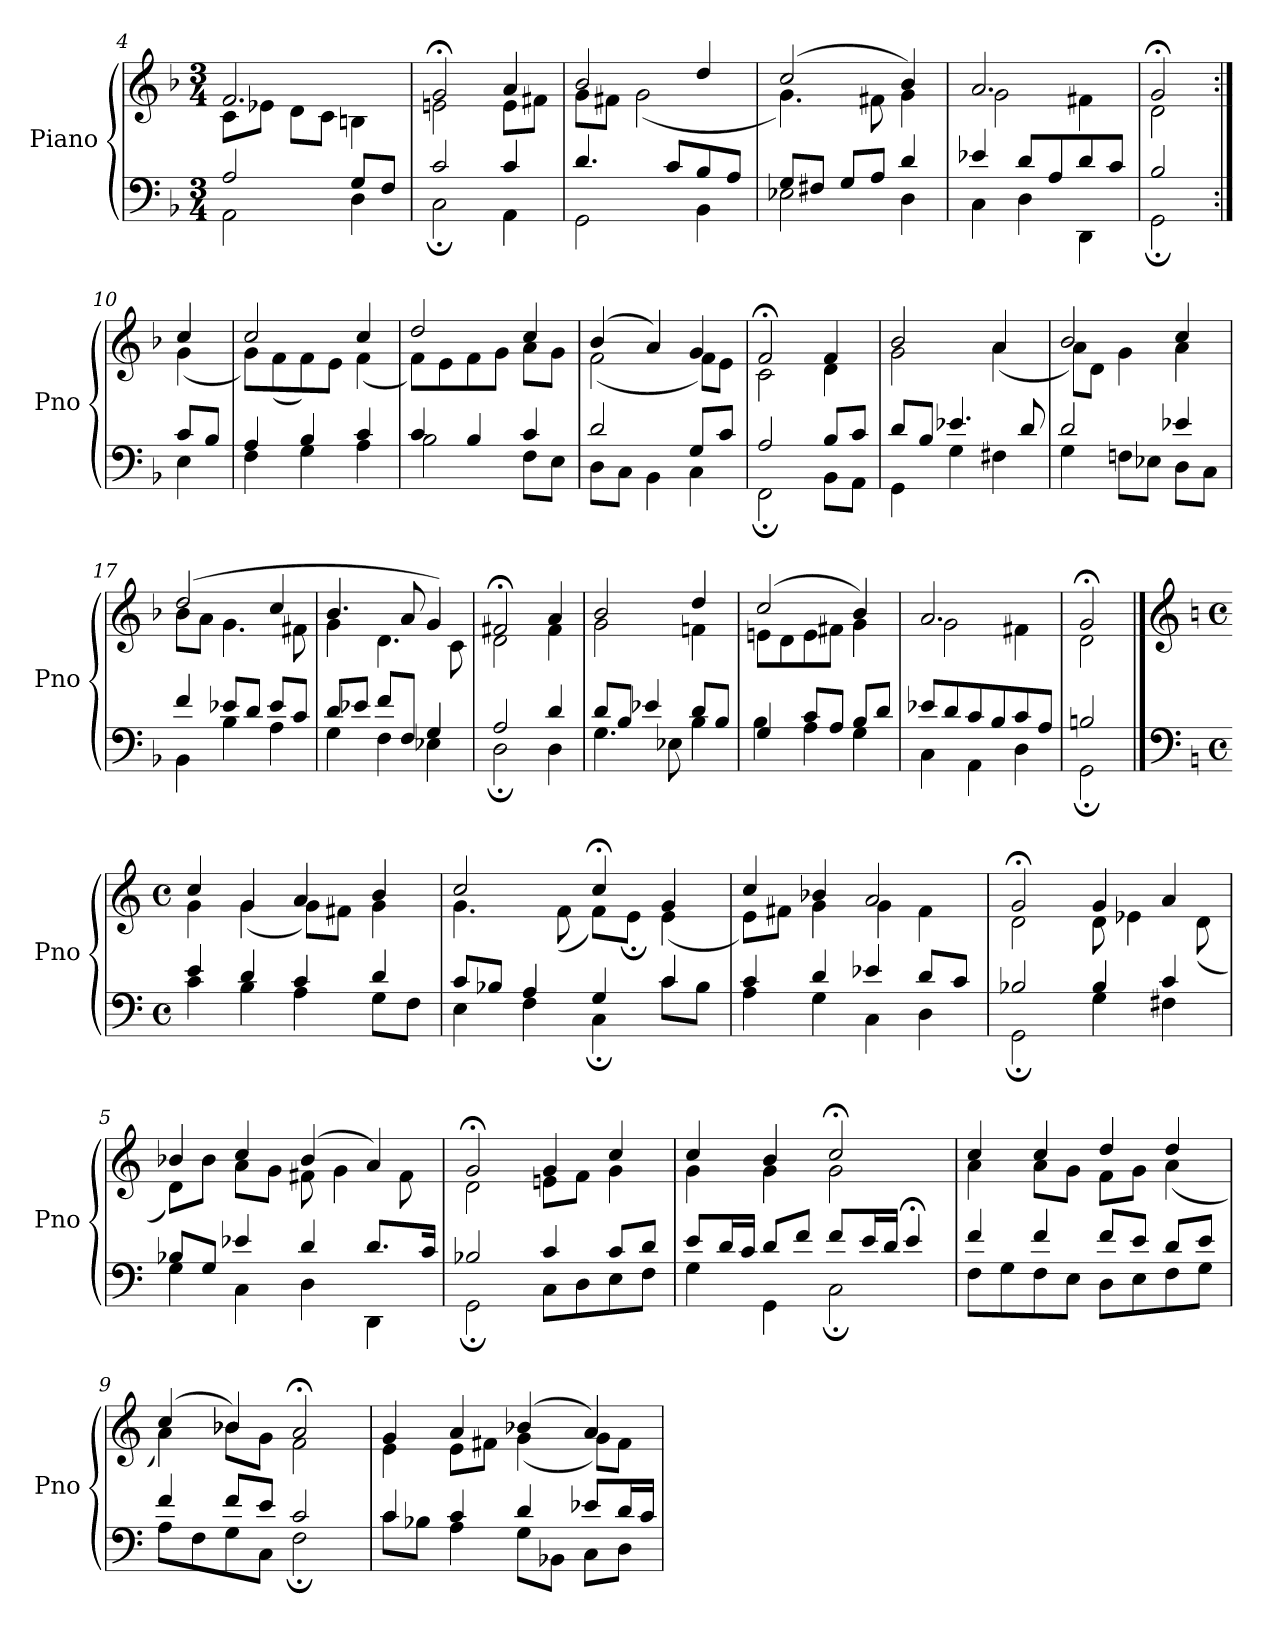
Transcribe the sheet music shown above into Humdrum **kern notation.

**kern	**kern
*part1	*part1
*staff2	*staff1
*I"Piano	*
*I'Pno	*
*clefF4	*clefG2
*k[b-]	*k[b-]
*M3/4	*M3/4
=4	=4
*^	*^
2A/	2AA\	2.f/	8c\L
.	.	.	8e-X\J
.	.	.	8d\L
.	.	.	8c\J
8G/L	4D\	.	4Bn\
8F/J	.	.	.
=5	=5	=5	=5
2c/	2C;\	2g;</	2en\
4c/	4AA\	4a/	8e\L
.	.	.	8f#X\J
=6	=6	=6	=6
4.d/	2GG\	2b-/	8g\L
.	.	.	8f#X\J
.	.	.	(<2g\
8c/L	.	.	.
8B-/	4BB-\	4dd/	.
8A/J	.	.	.
=7	=7	=7	=7
8G/L	2E-X\	(>2cc/	4.g\)
8F#X/J	.	.	.
8G/L	.	.	.
8A/J	.	.	8f#X\
4d/	4D\	4b-/)	4g\
=8	=8	=8	=8
4e-X/	4C\	2.a/	2g\
8d/L	4D\	.	.
8A/	.	.	.
8d/	4DD\	.	4f#X\
8c/J	.	.	.
=9	=9	=9	=9
2B-/	2GG;\	2g;</	2d\
=10:|!	=10:|!	=10:|!	=10:|!
8c/L	4E\	4cc/	(<4g\
8B-/J	.	.	.
=11	=11	=11	=11
4A/	4F\	2cc/	8g\L)
.	.	.	(<8f\
4B-/	4G\	.	8f\)
.	.	.	8e\J
4c/	4A\	4cc/	(<4f\
=12	=12	=12	=12
4c/	2B-\	2dd/	8f\L)
.	.	.	8e\
4B-/	.	.	8f\
.	.	.	8g\J
4c/	8F\L	4cc/	8a\L
.	8E\J	.	8g\J
=13	=13	=13	=13
2d/	8D\L	(>4b-/	(<2f\
.	8C\J	.	.
.	4BB-\	4a/)	.
8G/L	4C\	4g/	8f\L)
8c/J	.	.	8e\J
=14	=14	=14	=14
2A/	2FF;\	2f;</	2c\
8B-/L	8BB-\L	4f/	4d\
8c/J	8AA\J	.	.
=15	=15	=15	=15
8d/L	4GG\	2b-/	2g\
8B-/J	.	.	.
4.e-X/	4G\	.	.
.	4F#X\	4a/	(<4a\
8d/	.	.	.
=16	=16	=16	=16
2d/	4G\	2b-/	8a\L)
.	.	.	8d\J
.	8Fn\L	.	4g\
.	8E-X\J	.	.
4e-X/	8D\L	4cc/	4a\
.	8C\J	.	.
=17	=17	=17	=17
4f/	4BB-\	(>2dd/	8b-\L
.	.	.	8a\J
8e-X/L	4B-\	.	4.g\
8d/J	.	.	.
8e-/L	4A\	4cc/	.
8c/J	.	.	8f#X\
=18	=18	=18	=18
8d/L	4G\	4.b-/	4g\
8e-X/J	.	.	.
8f/L	4F\	.	4.d\
8F/J	.	8a/	.
4G/	4E-X\	4g/)	.
.	.	.	8c\
=19	=19	=19	=19
2A/	2D;\	2f#X;</	2d\
4d/	4D\	4a/	4f#\
=20	=20	=20	=20
8d/L	4.G\	2b-/	2g\
8B-/J	.	.	.
4e-X/	.	.	.
.	8E-X\	.	.
8d/L	4B-\	4dd/	4fn\
8B-/J	.	.	.
=21	=21	=21	=21
4G/	4B-\	(>2cc/	8en\L
.	.	.	8d\
8c/L	4A\	.	8e\
8A/J	.	.	8f#X\J
8B-/L	4G\	4b-/)	4g\
8d/J	.	.	.
=22	=22	=22	=22
8e-X/L	4C\	2.a/	2g\
8d/	.	.	.
8c/	4AA\	.	.
8B-/	.	.	.
8c/	4D\	.	4f#X\
8A/J	.	.	.
=23	=23	=23	=23
2Bn/	2GG;\	2g;</	2d\
==1	==1	==1	==1
*clefF4	*	*clefG2	*
*k[]	*	*k[]	*
*M4/4	*	*M4/4	*
*met(c)	*	*met(c)	*
4e/	4c\	4cc/	4g\
4d/	4B\	4g/	(<4g\
4c/	4A\	4a/	8g\L)
.	.	.	8f#X\J
4d/	8G\L	4b/	4g\
.	8F\J	.	.
=2	=2	=2	=2
8c/L	4E\	2cc/	4.g\
8B-X/J	.	.	.
4A/	4F\	.	.
.	.	.	(<8f\
4G/	4C;\	4cc;</	8f\L)
.	.	.	8e;\J
4c/	8c\L	4g/	(<4e\
.	8B-\J	.	.
=3	=3	=3	=3
4c/	4A\	4cc/	8e\L)
.	.	.	8f#X\J
4d/	4G\	4b-X/	4g\
4e-X/	4C\	2a/	4g\
8d/L	4D\	.	4f#\
8c/J	.	.	.
=4	=4	=4	=4
2B-X/	2GG;\	2g;</	2d\
4B-/	4G\	4g/	8d\
.	.	.	4e-X\
4c/	4F#X\	4a/	.
.	.	.	(<8d\
=5	=5	=5	=5
8B-X/L	4G\	4b-X/	8d\L)
8G/J	.	.	8b-\J
4e-X/	4C\	4cc/	8a\L
.	.	.	8g\J
4d/	4D\	(>4b-/	8f#X\
.	.	.	4g\
8.d/L	4DD\	4a/)	.
.	.	.	8f#\
16c/Jk	.	.	.
=6	=6	=6	=6
2B-X/	2GG;\	2g;</	2d\
4c/	8C\L	4g/	8en\L
.	8D\	.	8f\J
8c/L	8E\	4cc/	4g\
8d/J	8F\J	.	.
=7	=7	=7	=7
8e/L	4G\	4cc/	4g\
16d/L	.	.	.
16c/JJ	.	.	.
8d/L	4GG\	4b/	4g\
8f/J	.	.	.
8f/L	2C;\	2cc;</	2g\
16e/L	.	.	.
16d/JJ	.	.	.
4e;</	.	.	.
=8	=8	=8	=8
4f/	8F\L	4cc/	4a\
.	8G\	.	.
4f/	8F\	4cc/	8a\L
.	8E\J	.	8g\J
8f/L	8D\L	4dd/	8f\L
8e/J	8E\	.	8g\J
8d/L	8F\	4dd/	(<4a\
8e/J	8G\J	.	.
=9	=9	=9	=9
4f/	8A\L	(>4cc/	4a\)
.	8F\	.	.
8f/L	8G\	4b-X/)	8b-\L
8e/J	8C\J	.	8g\J
2c/	2F;\	2a;</	2f\
=10	=10	=10	=10
4c/	8c\L	4g/	4e\
.	8B-X\J	.	.
4c/	4A\	4a/	8e\L
.	.	.	8f#X\J
4d/	8G\L	(>4b-X/	(<4g\
.	8BB-X\J	.	.
8e-X/L	8C\L	4a/)	8g\L)
16d/L	8D\J	.	8f#\J
16c/JJ	.	.	.
*v	*v	*	*
*	*v	*v
=	=
*-	*-
